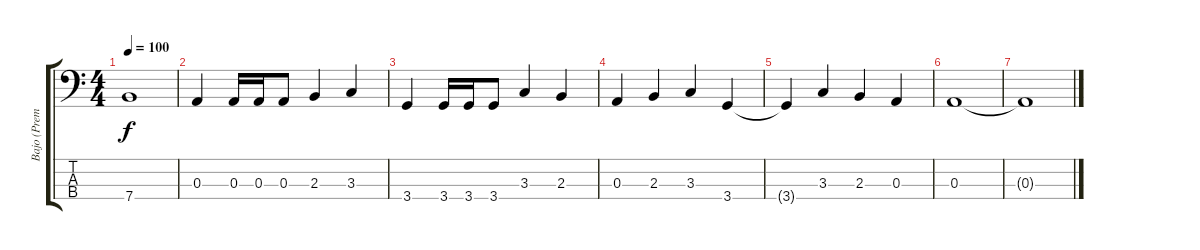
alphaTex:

\track ("Bajo (Premio)" "Bajo (Prem") {instrument slapbass1}
\staff {score tabs}
\tuning (G2 D2 A1 E1) {hide}
\ts (4 4)
\tempo 100
\clef f4
\ks c
7.4.1{dy f} |
0.3.4 0.3.16 0.3.16 0.3.8 2.3.4 3.3.4 |
3.4.4 3.4.16 3.4.16 3.4.8 3.3.4 2.3.4 |
0.3.4 2.3.4 3.3.4 3.4.4 |
3.4{t}.4 3.3.4 2.3.4 0.3.4 |
0.3.1 |
0.3{t}.1
